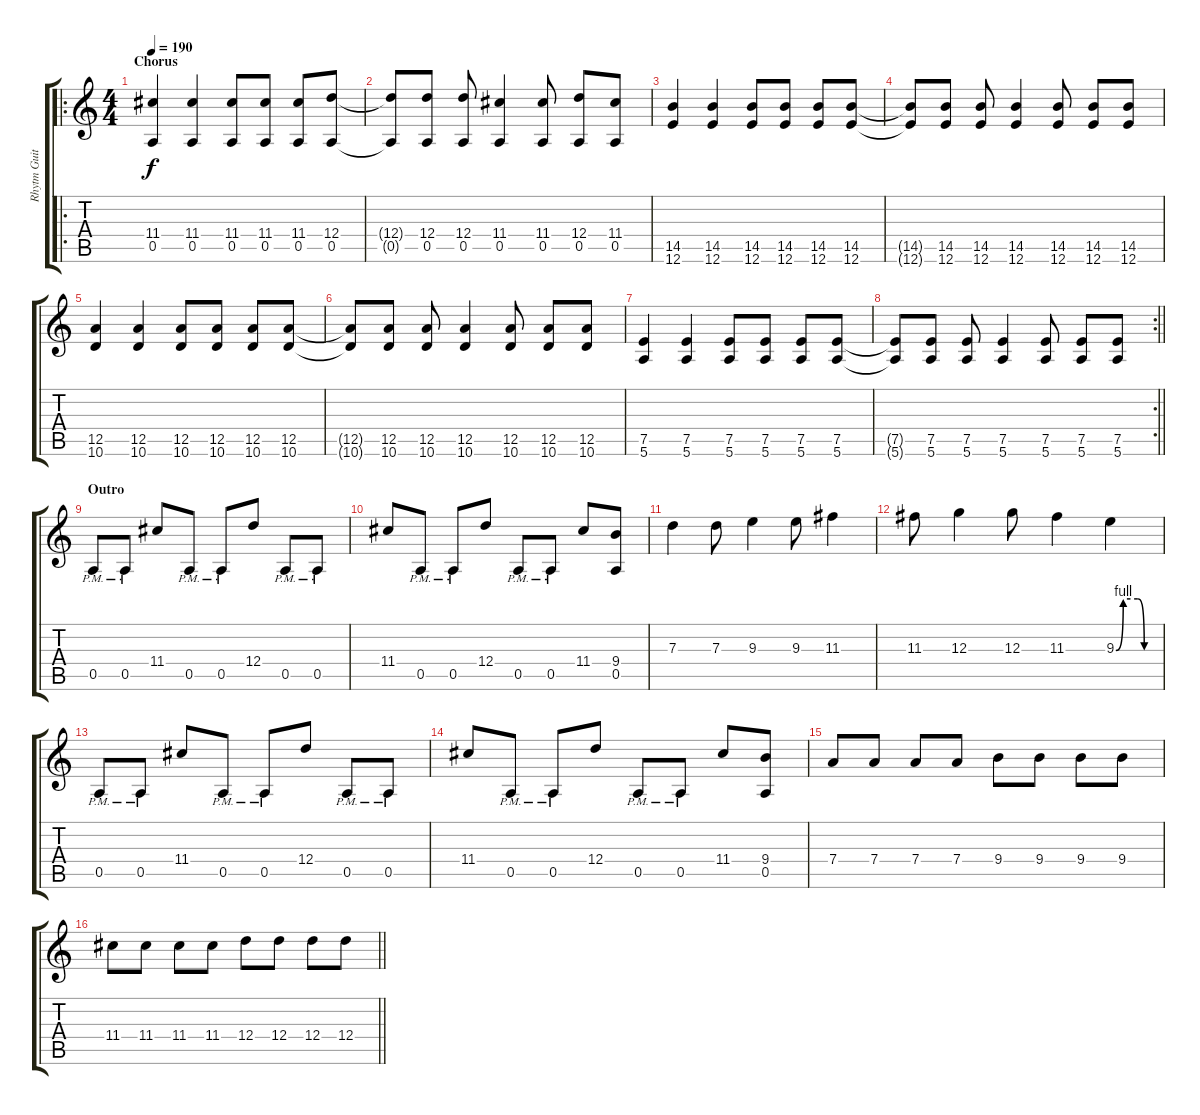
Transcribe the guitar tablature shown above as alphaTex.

\track ("Rhytm Guitar" "Rhytm Guit") {instrument distortionguitar}
\staff {score tabs}
\tuning (E4 B3 G3 D3 A2 E2) {hide}
\ro
\ts (4 4)
\section ("" "Chorus")
\tempo 190
\clef g2
\ks c
(11.4 0.5).4{dy f} (11.4 0.5).4 (11.4 0.5).8 (11.4 0.5).8 (11.4 0.5).8 (12.4 0.5).8 |
(12.4{t} 0.5{t}).8 (12.4 0.5).8 (12.4 0.5).8 (11.4 0.5).4 (11.4 0.5).8 (12.4 0.5).8 (11.4 0.5).8 |
(14.5 12.6).4 (14.5 12.6).4 (14.5 12.6).8 (14.5 12.6).8 (14.5 12.6).8 (14.5 12.6).8 |
(14.5{t} 12.6{t}).8 (14.5 12.6).8 (14.5 12.6).8 (14.5 12.6).4 (14.5 12.6).8 (14.5 12.6).8 (14.5 12.6).8 |
(12.5 10.6).4 (12.5 10.6).4 (12.5 10.6).8 (12.5 10.6).8 (12.5 10.6).8 (12.5 10.6).8 |
(12.5{t} 10.6{t}).8 (12.5 10.6).8 (12.5 10.6).8 (12.5 10.6).4 (12.5 10.6).8 (12.5 10.6).8 (12.5 10.6).8 |
(7.5 5.6).4 (7.5 5.6).4 (7.5 5.6).8 (7.5 5.6).8 (7.5 5.6).8 (7.5 5.6).8 |
\rc 2
\barLineRight lightlight
(7.5{t} 5.6{t}).8 (7.5 5.6).8 (7.5 5.6).8 (7.5 5.6).4 (7.5 5.6).8 (7.5 5.6).8 (7.5 5.6).8 |
\section ("" "Outro")
0.5{pm}.8 0.5{pm}.8 11.4.8 0.5{pm}.8 0.5{pm}.8 12.4.8 0.5{pm}.8 0.5{pm}.8 |
11.4.8 0.5{pm}.8 0.5{pm}.8 12.4.8 0.5{pm}.8 0.5{pm}.8 11.4.8 (9.4 0.5).8 |
7.3.4 7.3.8 9.3.4 9.3.8 11.3.4 |
11.3.8 12.3.4 12.3.8 11.3.4 9.3{be (custom 0 0 10 4 20 4 30 4 39 0 60 0)}.4 |
0.5{pm}.8 0.5{pm}.8 11.4.8 0.5{pm}.8 0.5{pm}.8 12.4.8 0.5{pm}.8 0.5{pm}.8 |
11.4.8 0.5{pm}.8 0.5{pm}.8 12.4.8 0.5{pm}.8 0.5{pm}.8 11.4.8 (9.4 0.5).8 |
7.4.8 7.4.8 7.4.8 7.4.8 9.4.8 9.4.8 9.4.8 9.4.8 |
\barLineRight lightlight
11.4.8 11.4.8 11.4.8 11.4.8 12.4.8 12.4.8 12.4.8 12.4.8
